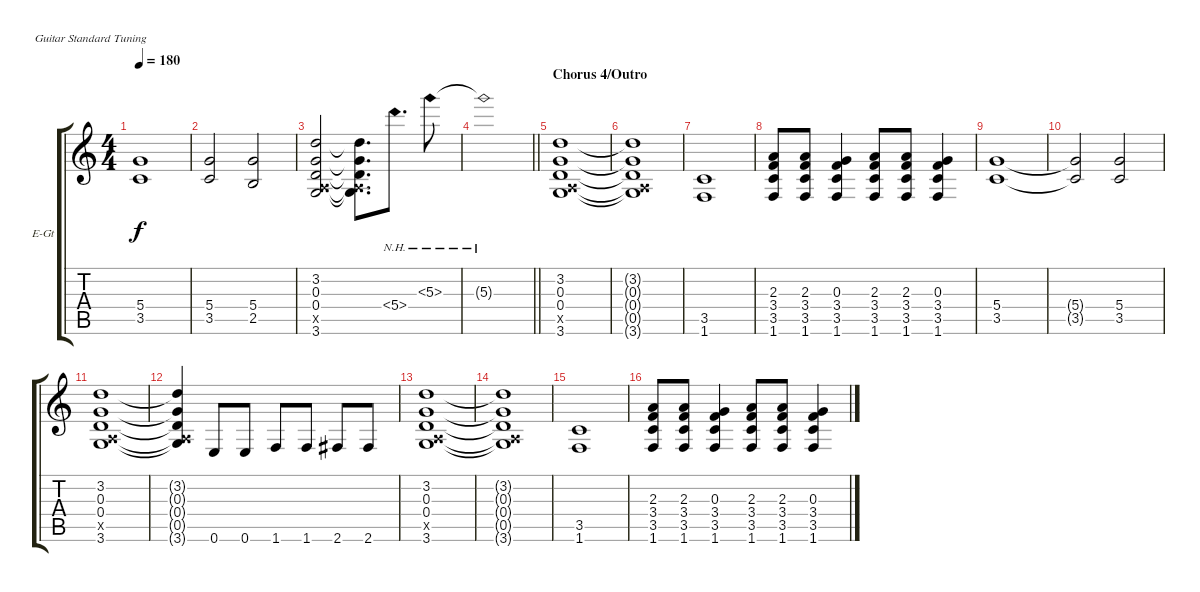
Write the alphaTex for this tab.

\bracketExtendMode groupsimilarinstruments
\firstSystemTrackNameOrientation horizontal
\otherSystemsTrackNameOrientation horizontal
\track ("Dave Murray" "E-Gt") {instrument overdrivenguitar}
\staff {score tabs}
\tuning (E4 B3 G3 D3 A2 E2)
\ts (4 4)
\tempo 180
\clef g2
\ks c
(5.4 3.5).1{dy f} |
(5.4 3.5).2 (5.4 2.5).2 |
(3.2 0.3 0.4 0.5{x} 3.6).2 (3.2{t} 0.3{t} 0.4{t} 0.5{x t} 3.6{t}).8{d} 5.4{nh}.8{d} 5.3{nh}.8 |
\barLineRight lightlight
5.3{nh t}.1 |
\section ("" "Chorus 4/Outro")
(3.2 0.3 0.4 0.5{x} 3.6).1 |
(3.2{t} 0.3{t} 0.4{t} 0.5{x t} 3.6{t}).1 |
(3.5 1.6).1 |
(2.3 3.4 3.5 1.6).8 (2.3 3.4 3.5 1.6).8 (0.3 3.4 3.5 1.6).4 (2.3 3.4 3.5 1.6).8 (2.3 3.4 3.5 1.6).8 (0.3 3.4 3.5 1.6).4 |
(5.4 3.5).1 |
(5.4{t} 3.5{t}).2 (5.4 3.5).2 |
(3.2 0.3 0.4 0.5{x} 3.6).1 |
(3.2{t} 0.3{t} 0.4{t} 0.5{x t} 3.6{t}).4 0.6.8 0.6.8 1.6.8 1.6.8 2.6.8 2.6.8 |
(3.2 0.3 0.4 0.5{x} 3.6).1 |
(3.2{t} 0.3{t} 0.4{t} 0.5{x t} 3.6{t}).1 |
(3.5 1.6).1 |
(2.3 3.4 3.5 1.6).8 (2.3 3.4 3.5 1.6).8 (0.3 3.4 3.5 1.6).4 (2.3 3.4 3.5 1.6).8 (2.3 3.4 3.5 1.6).8 (0.3 3.4 3.5 1.6).4
